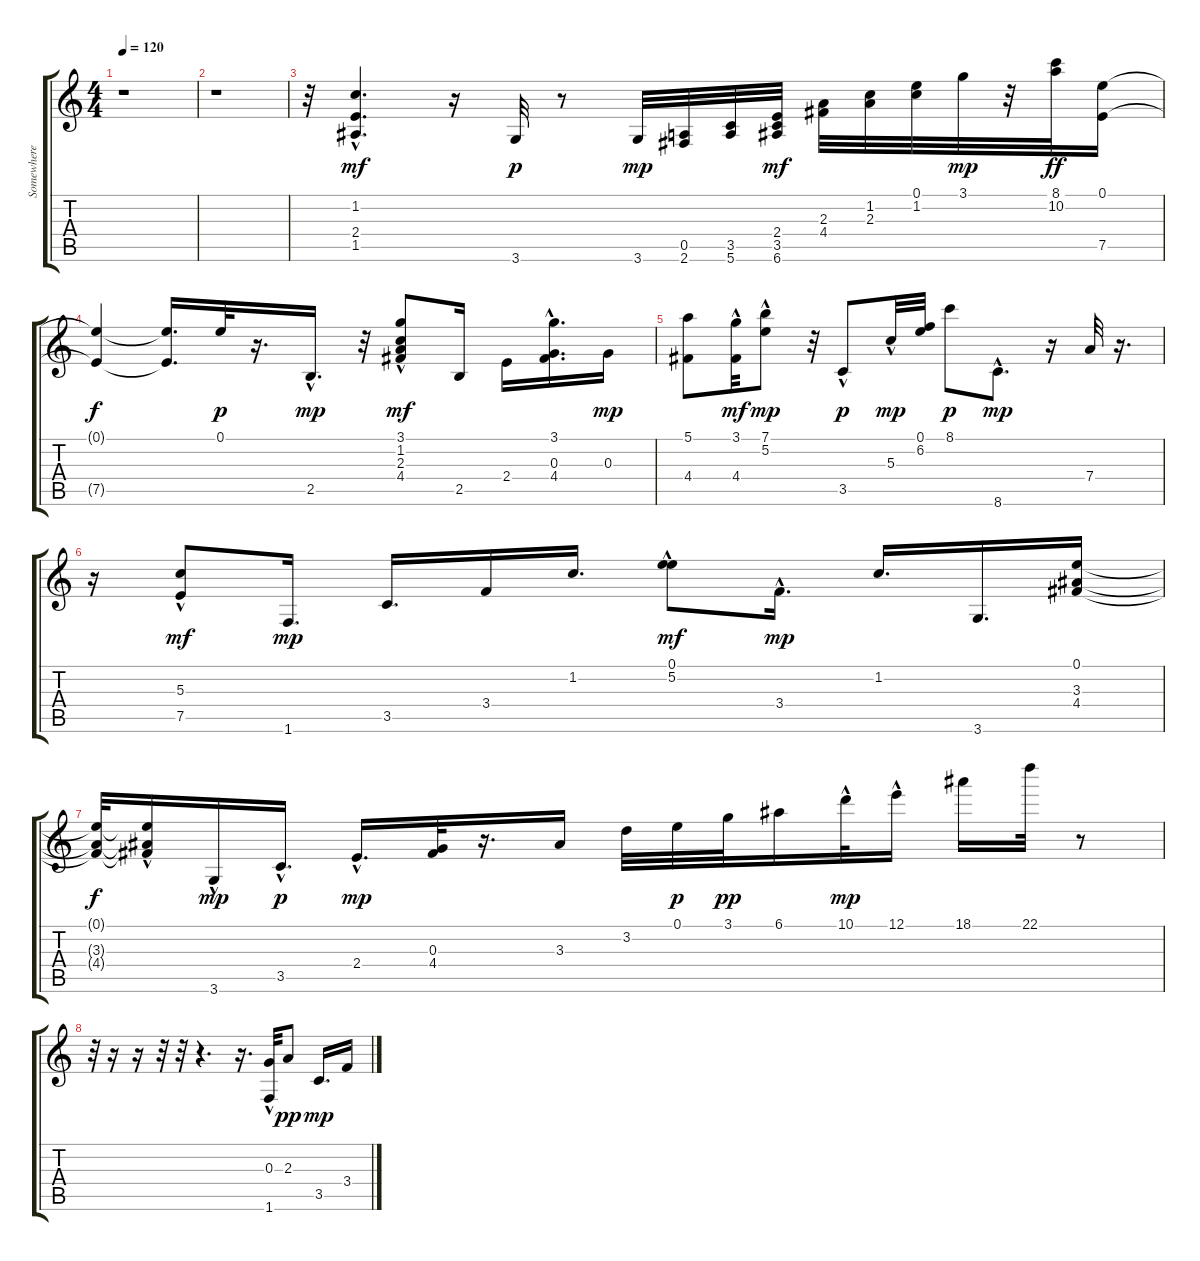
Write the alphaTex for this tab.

\track ("Somewhere Over the Rainbow" "Somewhere ") {instrument acousticguitarnylon}
\staff {score tabs}
\tuning (E4 B3 G3 D3 A2 E2) {hide}
\ts (4 4)
\tempo 120
\clef g2
\ks c
r.1{dy mf instrument acousticguitarnylon} |
r.1 |
r.32 (1.2{hac} 2.4{hac} 1.5).4{d} r.16 3.6.32{dy p} r.8 3.6.32{dy mp} (0.5 2.6).32 (3.5 5.6).32 (2.4 3.5 6.6).32{dy mf} (2.3 4.4).32 (1.2 2.3).32 (0.1 1.2).32 3.1.32{dy mp} r.32 (8.1 10.2).32{dy ff} (0.1 7.5).16 |
(0.1{t} 7.5{t}).4{dy f} (0.1{t} 7.5{t}).16{d} 0.1.32{dy p} r.16{d} 2.5{hac}.16{d dy mp} r.32 (3.1 1.2{hac} 2.3{hac} 4.4).8{dy mf} 2.5.16 2.4.16 (3.1{hac} 0.3 4.4{hac}).16{d} 0.3.16{dy mp} |
(5.1 4.4).8 (3.1{hac} 4.4{hac}).32{dy mf} (7.1{hac} 5.2).8{dy mp} r.32 3.5{hac}.8{dy p} 5.3{hac}.32{dy mp} (0.1 6.2).32 8.1.8{dy p} 8.6{hac}.8{d dy mp} r.16 7.4.32 r.16{d} |
r.16 (5.3{hac} 7.5).8{dy mf} 1.6.16{d dy mp} 3.5.16{d} 3.4.16 1.2.16{d} (0.1{hac} 5.2{hac}).8{dy mf} 3.4{hac}.16{d dy mp} 1.2.16{d} 3.6.16{d} (0.1 3.3 4.4).16 |
(0.1{t} 3.3{t} 4.4{t}).32{dy f} (0.1{hac t} 3.3{t} 4.4{hac t}).16 3.6{hac}.16{dy mp} 3.5{hac}.16{d dy p} 2.4{hac}.16{d dy mp} (0.3 4.4).32 r.16{d} 3.3.16 3.2.32 0.1.32{dy p} 3.1.32{dy pp} 6.1.16 10.1{hac}.32{dy mp} 12.1{hac}.16 18.1.16 22.1.32 r.8 |
r.32 r.16 r.16 r.32 r.32 r.4{d} r.16{d} (0.3{hac} 1.6).32 2.3.8{dy pp} 3.5.16{d dy mp} 3.4.16
